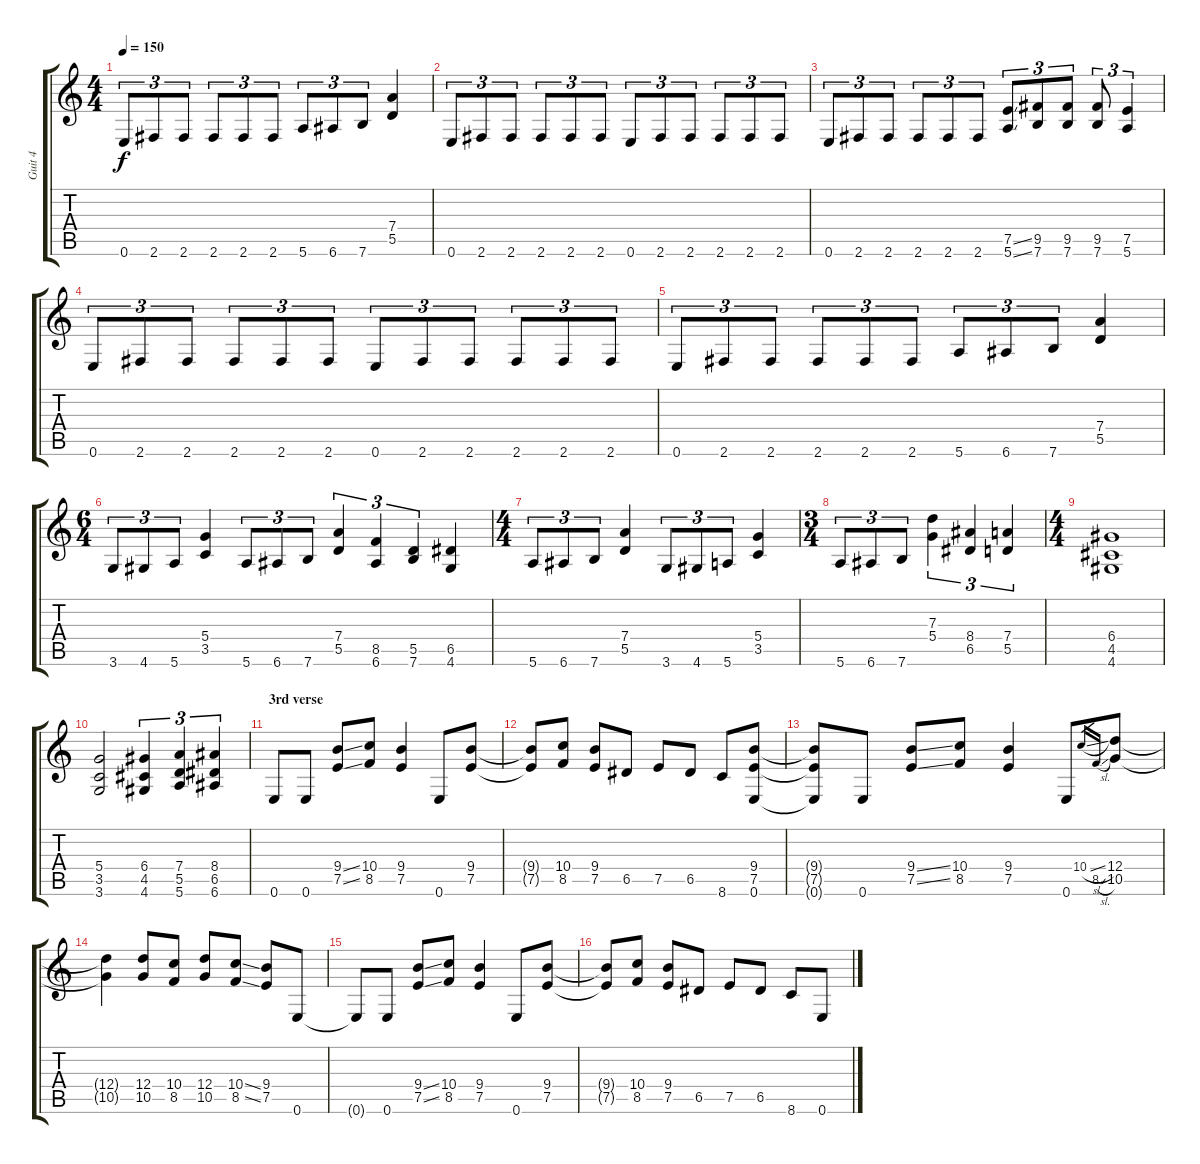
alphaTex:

\track ("Guit 4" "Guit 4") {instrument overdrivenguitar}
\staff {score tabs}
\tuning (E4 B3 G3 D3 A2 E2) {hide}
\ts (4 4)
\tempo 150
\clef g2
\ks c
0.6.8{tu (3 2) dy f} 2.6.8{tu (3 2)} 2.6.8{tu (3 2)} 2.6.8{tu (3 2)} 2.6.8{tu (3 2)} 2.6.8{tu (3 2)} 5.6.8{tu (3 2)} 6.6.8{tu (3 2)} 7.6.8{tu (3 2)} (7.4 5.5).4 |
0.6.8{tu (3 2)} 2.6.8{tu (3 2)} 2.6.8{tu (3 2)} 2.6.8{tu (3 2)} 2.6.8{tu (3 2)} 2.6.8{tu (3 2)} 0.6.8{tu (3 2)} 2.6.8{tu (3 2)} 2.6.8{tu (3 2)} 2.6.8{tu (3 2)} 2.6.8{tu (3 2)} 2.6.8{tu (3 2)} |
0.6.8{tu (3 2)} 2.6.8{tu (3 2)} 2.6.8{tu (3 2)} 2.6.8{tu (3 2)} 2.6.8{tu (3 2)} 2.6.8{tu (3 2)} (7.5{ss} 5.6{ss}).8{tu (3 2)} (9.5 7.6).8{tu (3 2)} (9.5 7.6).8{tu (3 2)} (9.5 7.6).8{tu (3 2)} (7.5 5.6).4{tu (3 2)} |
0.6.8{tu (3 2)} 2.6.8{tu (3 2)} 2.6.8{tu (3 2)} 2.6.8{tu (3 2)} 2.6.8{tu (3 2)} 2.6.8{tu (3 2)} 0.6.8{tu (3 2)} 2.6.8{tu (3 2)} 2.6.8{tu (3 2)} 2.6.8{tu (3 2)} 2.6.8{tu (3 2)} 2.6.8{tu (3 2)} |
0.6.8{tu (3 2)} 2.6.8{tu (3 2)} 2.6.8{tu (3 2)} 2.6.8{tu (3 2)} 2.6.8{tu (3 2)} 2.6.8{tu (3 2)} 5.6.8{tu (3 2)} 6.6.8{tu (3 2)} 7.6.8{tu (3 2)} (7.4 5.5).4 |
\ts (6 4)
3.6.8{tu (3 2)} 4.6.8{tu (3 2)} 5.6.8{tu (3 2)} (5.4 3.5).4 5.6.8{tu (3 2)} 6.6.8{tu (3 2)} 7.6.8{tu (3 2)} (7.4 5.5).4{tu (3 2)} (8.5 6.6).4{tu (3 2)} (5.5 7.6).4{tu (3 2)} (6.5 4.6).4 |
\ts (4 4)
5.6.8{tu (3 2)} 6.6.8{tu (3 2)} 7.6.8{tu (3 2)} (7.4 5.5).4 3.6.8{tu (3 2)} 4.6.8{tu (3 2)} 5.6.8{tu (3 2)} (5.4 3.5).4 |
\ts (3 4)
5.6.8{tu (3 2)} 6.6.8{tu (3 2)} 7.6.8{tu (3 2)} (7.3 5.4).4{tu (3 2)} (8.4 6.5).4{tu (3 2)} (7.4 5.5).4{tu (3 2)} |
\ts (4 4)
(6.4 4.5 4.6).1 |
(5.4 3.5 3.6).2 (6.4 4.5 4.6).4{tu (3 2)} (7.4 5.5 5.6).4{tu (3 2)} (8.4 6.5 6.6).4{tu (3 2)} |
\section ("" "3rd verse")
0.6.8 0.6.8 (9.4{ss} 7.5{ss}).8 (10.4 8.5).8 (9.4 7.5).4 0.6.8 (9.4 7.5).8 |
(9.4{t} 7.5{t}).8 (10.4 8.5).8 (9.4 7.5).8 6.5.8 7.5.8 6.5.8 8.6.8 (9.4 7.5 0.6).8 |
(9.4{t} 7.5{t} 0.6{t}).8 0.6.8 (9.4{ss} 7.5{ss}).8 (10.4 8.5).8 (9.4 7.5).4 0.6.8 10.4{sl}.16{gr} 8.5{sl}.16{gr} (12.4 10.5).8 |
(12.4{t} 10.5{t}).4 (12.4 10.5).8 (10.4 8.5).8 (12.4 10.5).8 (10.4{ss} 8.5{ss}).8 (9.4 7.5).8 0.6.8 |
0.6{t}.8 0.6.8 (9.4{ss} 7.5{ss}).8 (10.4 8.5).8 (9.4 7.5).4 0.6.8 (9.4 7.5).8 |
(9.4{t} 7.5{t}).8 (10.4 8.5).8 (9.4 7.5).8 6.5.8 7.5.8 6.5.8 8.6.8 0.6.8
